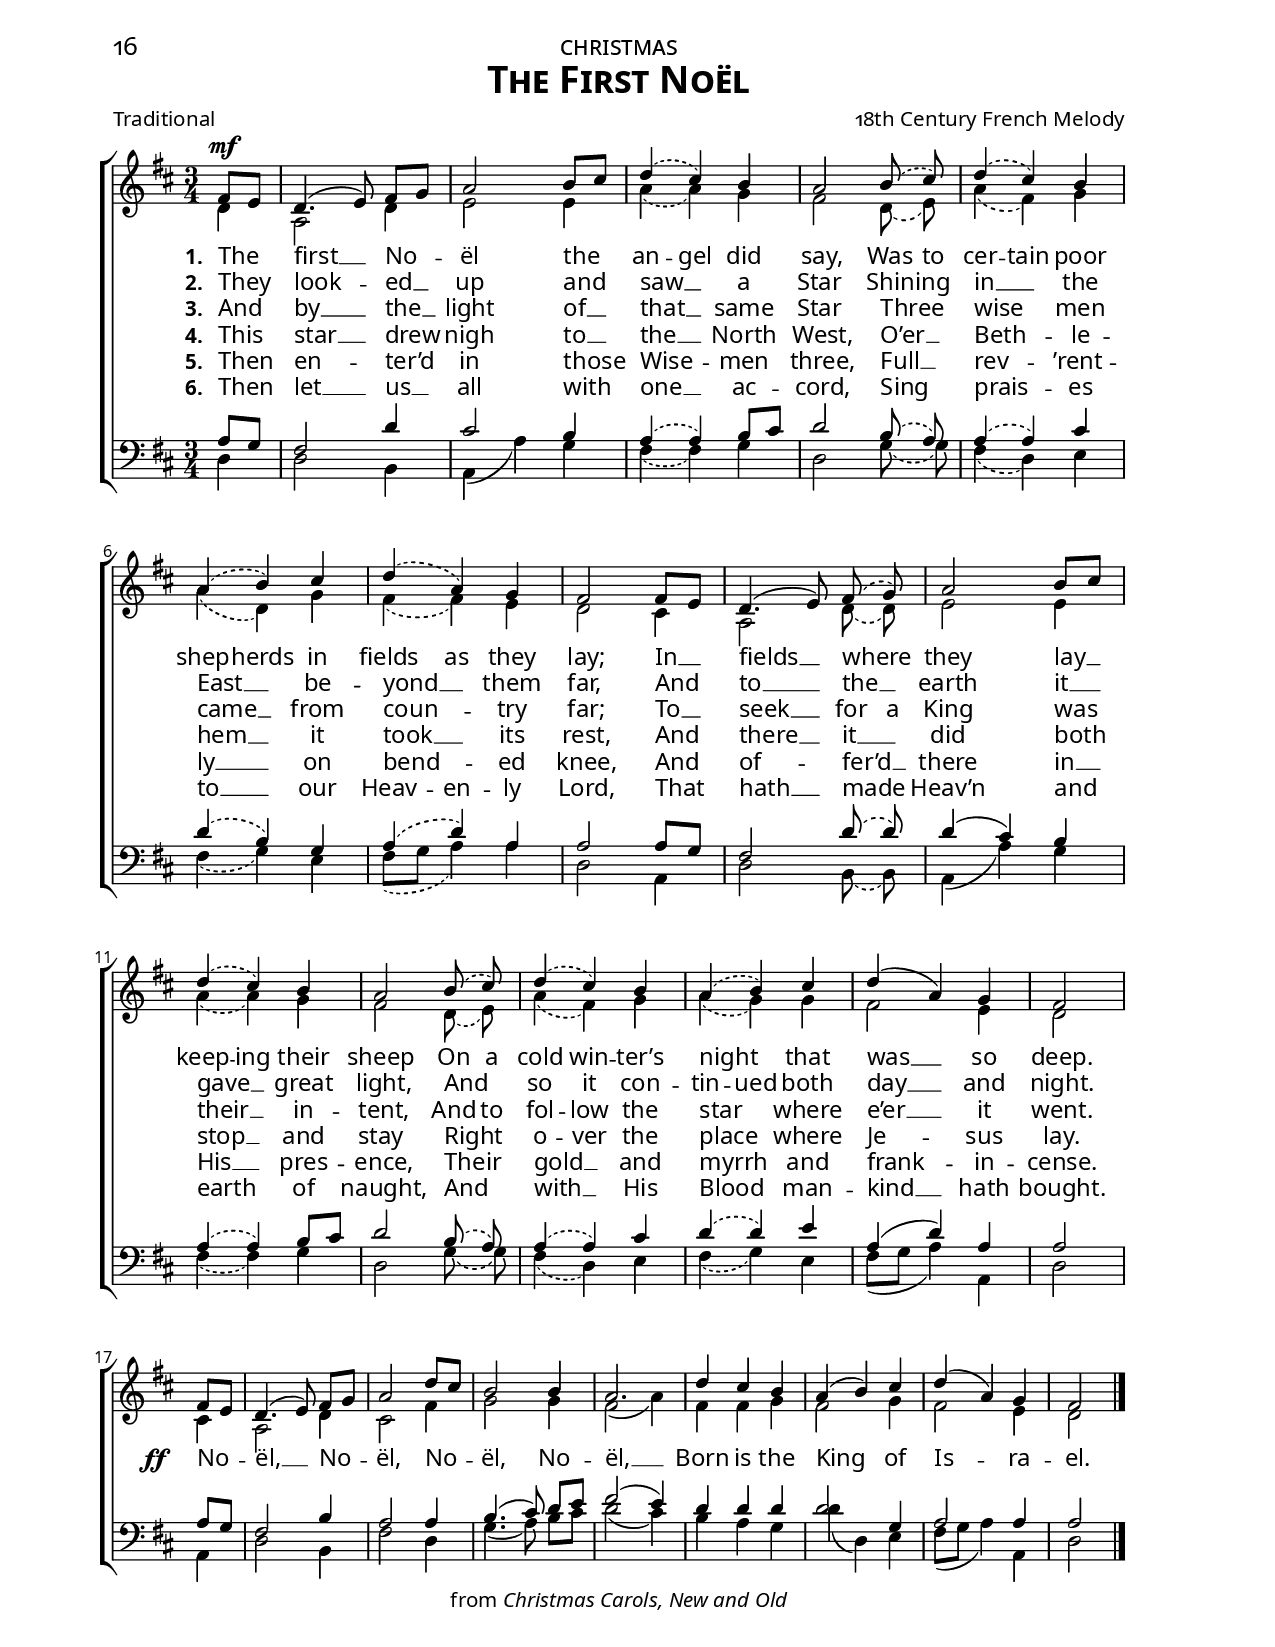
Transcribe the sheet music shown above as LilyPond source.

\version "2.24.0"
\include "util.ly"
\header {
  title = \markup{\override #'(font-name . "Garamond Premier Pro Semibold"){ \abs-fontsize #18 \smallCapsOldStyle"The First Noël"}}
  poet = \markup\oldStyleNum"Traditional"
  composer = \markup\oldStyleNum"18th Century French Melody"
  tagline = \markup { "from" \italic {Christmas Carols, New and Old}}
}
\paper {
  paper-height = 11\in
  paper-width = 8.5\in
  indent = 0\in
  %system-system-spacing = #'((basic-distance . 10) (padding . 0))
  system-system-spacing =
    #'((basic-distance . 0)
       (minimum-distance . 0)
       (padding . -5)
       (stretchability . 100))
  ragged-last-bottom = ##f
  ragged-bottom = ##f
  two-sided = ##t
  inner-margin = 1\in
  outer-margin = 0.75\in
  top-margin = 0.26\in
  bottom-margin = 0.25\in
  first-page-number = #016
  print-first-page-number = ##t
  headerLine = \markup{\override #'(font-name . "Garamond Premier Pro") \smallCapsOldStyle"christmas"}
  oddHeaderMarkup = \markup\fill-line{
     \override #'(font-name . "Garamond Premier Pro")\abs-fontsize #12.5
     \combine 
        \fill-line{"" \if \should-print-page-number
        \oldStylePageNum""
        }
        \fill-line{\headerLine}
  }
  evenHeaderMarkup = \markup {
     \override #'(font-name . "Garamond Premier Pro")\abs-fontsize #12.5
     \combine
        \if \should-print-page-number
        \oldStylePageNum""
        \fill-line{\headerLine}
  }
}
#(set-global-staff-size 18) \paper{ #(define fonts (make-pango-font-tree "Garamond Premier Pro" "Garamond Premier Pro" "Garamond Premier Pro" (/ 18 20))) }
global = {
  \key d \major
  \time 3/4
  \autoBeamOff
  \override DynamicLineSpanner.staff-padding = #0.0
  \override DynamicLineSpanner.Y-extent = #'(-0.5 . 0.5)
}

sopMusic = \relative c' {
  \partial 4 fis8[^\mf e] |
  d4.( e8) fis[ g] |
  a2 b8[ cis] |
  \slurDashed d4( cis) b |
  a2 b8\noBeam( cis) |
  d4( cis) b |
  
  a( b) cis |
  d( a) g |
  fis2 \slurSolid fis8[ e] |
  d4.( e8) \slurDashed fis8\noBeam( g) |
  \slurSolid a2 b8[ cis] |
  
  \slurDashed d4( cis) b |
  a2 b8\noBeam( cis) |
  d4( cis) b |
  a( b) cis |
  \slurSolid d( a) g |
  \partial 2 fis2 | \break
  
  \partial 4 fis8[ e] |
  d4.( e8) fis[ g] |
  a2 d8[ cis] |
  b2 b4 |
  a2. |
  d4 cis b |
  a( b) cis |
  d( a) g |
  \partial 2 fis2 \bar "|."
}
sopWords = \lyricmode {
  
}

altoMusic = \relative c' {
  d4 |
  a2 d4 |
  e2 e4 |
  \slurDashed a4( a) g |
  fis2 d8\noBeam( e) |
  a4( fis) g |
  
  a( d,) g |
  fis( fis) e |
  d2 cis4 |
  a2 d8\noBeam( d) |
  e2 e4 |
  
  a4( a) g |
  fis2 d8\noBeam( e) |
  a4( fis) g |
  a( g) g |
  fis2 e4 |
  d2 |
  
  cis4 |
  a2 d4 |
  cis2 fis4 |
  g2 g4 |
  \slurSolid fis2( a4) |
  fis4 fis g |
  fis2 g4 |
  fis2 e4 |
  d2 \bar "|."
}
altoWords = {
  \dropLyricsVI
  \lyricmode {
    \set stanza = #"1. "
    The first __ No -- ël the
    \set ignoreMelismata = ##t
    an -- gel did say,
    Was to cer -- tain poor shep -- herds in fields as they lay;
    \unset ignoreMelismata
    
    In __ fields __ where they lay __
    \set ignoreMelismata = ##t
    
    keep -- ing their sheep
    On a cold win -- ter’s night _ that was __ _ so deep.
    \unset ignoreMelismata
  }
  \set stanza = \markup\dynamic"ff   "
  \lyricmode {
    \dropLyricsIV
    No -- ël, __ No -- ël, No -- ël,
    \set associatedVoice = "altos"
    No -- ël, __
    \unset associatedVoice
    Born is the King of Is -- ra -- el.
  }
}
altoWordsII = \lyricmode {
  \dropLyricsVI
  \set stanza = #"2. "
  They look -- ed __ up and
  \set ignoreMelismata = ##t
  saw __ _ a Star
  Shin -- ing in __ _ the East __ _ be -- yond __ _ them far,
  \unset ignoreMelismata
  
  And to __ the __ earth it __
  \set ignoreMelismata = ##t
  
  gave __ _ great light,
  And _ so it con -- tin -- ued both day __ _ and night.
}
altoWordsIII = \lyricmode {
  \dropLyricsVI
  \set stanza = #"3. "
  And by
__
  the __ light of __ that __ same Star
  Three wise men came __ from coun -- try far;
  To __ seek __
\set ignoreMelismata = ##t
  for a King
\unset ignoreMelismata
  was their
__
  in -- tent,
\set ignoreMelismata = ##t
  And to fol -- low the star _ where e’er __ _ it went.
}
altoWordsIV = \lyricmode {
  \dropLyricsVI
  \set stanza = #"4. "
  This star __ drew nigh to __ 
  \set ignoreMelismata = ##t
  the __ _ North West,
  O’er
__
  _ Beth -- _ le -- hem __ _ it took __ _ its rest,
  \unset ignoreMelismata
  
  And there __ it __ did both
  \set ignoreMelismata = ##t
  
  stop __ _ and stay
  Right _ o -- ver the place _ where Je -- _ sus lay.
}
altoWordsV = \lyricmode {
  \dropLyricsVI
  \set stanza = #"5. "
  Then en -- ter’d in those
  \set ignoreMelismata = ##t
  Wise -- _ men three,
  Full __ _ rev -- _ ’rent -- ly __ _ on bend -- _ ed knee,
  \unset ignoreMelismata
  
  And of -- fer’d
__
  there in __
  \set ignoreMelismata = ##t
  
  His __ _ pres -- ence,
  Their _ gold __ _ and myrrh _ and frank -- _ in -- cense.
}
altoWordsVI = \lyricmode {
  \dropLyricsVI
  \set stanza = #"6. "
  Then let __ us __ all with one __ ac -- cord,
  Sing prais -- es to __ our
\set ignoreMelismata = ##t
  Heav -- en -- ly Lord,
\unset ignoreMelismata
  That hath __ made Heav’n and earth of naught,
  And with __ His Blood man -- kind __ hath bought.
}

tenorMusic = \relative c' {
  a8[ g] |
  fis2 d'4 |
  cis2 b4 |
  \slurDashed a4( a) \slurSolid b8[ cis] |
  d2 \slurDashed b8\noBeam( a) |
  a4( a) cis |
  
  d( b) g |
  a( d) a |
  a2 \slurSolid a8[ g] |
  fis2 \slurDashed d'8\noBeam( d) |
  \slurSolid d4( cis) b |
  
  \slurDashed a( a) \slurSolid b8[ cis] |
  d2 \slurDashed b8\noBeam( a) |
  a4( a) cis |
  d4( d) e |
  \slurSolid a,( d) a |
  a2 |
  
  a8[ g] |
  fis2 b4 |
  a2 a4 |
  b4.( cis8) d[ e] |
  fis2( e4) |
  d d d |
  d2 g,4 |
  a2 a4 |
  a2 \bar "|."
}
tenorWords = \lyricmode {

}

bassMusic = \relative c {
  d4 |
  d2 b4 |
  a( a') g |
  \slurDashed fis( fis) g |
  d2 g8\noBeam( g) |
  fis4( d) e |
  
  fis( g) e |
  fis8[( g] a4) a |
  d,2 a4 |
  d2 b8\noBeam( b) |
  \slurSolid a4( a') g |
  
  \slurDashed fis( fis) g |
  d2 g8\noBeam( g) |
  fis4( d) e |
  fis( g) e |
  \slurSolid fis8[( g] a4) a, |
  d2 |
  
  a4 |
  d2 b4 |
  fis'2 d4 |
  g4.( a8) b[ cis] |
  d2( cis4) |
  b a g |
  d'( d,) e |
  fis8[( g] a4) a, |
  d2 \bar "|."
}
bassWords = \lyricmode {

}

\score {
  <<
   \new ChoirStaff <<
%    \new Lyrics = sopranos \with { \override VerticalAxisGroup.nonstaff-relatedstaff-spacing = #'((basic-distance . 1)) }
    \new Staff = women <<
      \new Voice = "sopranos" { \voiceOne << \global \sopMusic >> }
      \new Voice = "altos" { \voiceTwo << \global \altoMusic >> }
    >>
    \new Lyrics \with { alignAboveContext = #"women" \override VerticalAxisGroup.nonstaff-relatedstaff-spacing = #'((basic-distance . 1))} \lyricsto "sopranos" \sopWords
     \new Lyrics = "altosVI"  \with { alignBelowContext = #"women" \override VerticalAxisGroup.nonstaff-relatedstaff-spacing = #'((basic-distance . 1))} \lyricsto "sopranos" \altoWordsVI
    \new Lyrics = "altosV"  \with { alignBelowContext = #"women" \override VerticalAxisGroup.nonstaff-relatedstaff-spacing = #'((basic-distance . 1))} \lyricsto "sopranos" \altoWordsV
    \new Lyrics = "altosIV"  \with { alignBelowContext = #"women" \override VerticalAxisGroup.nonstaff-relatedstaff-spacing = #'((basic-distance . 1))} \lyricsto "sopranos" \altoWordsIV
    \new Lyrics = "altosIII"  \with { alignBelowContext = #"women" \override VerticalAxisGroup.nonstaff-relatedstaff-spacing = #'((basic-distance . 1))} \lyricsto "sopranos" \altoWordsIII
    \new Lyrics = "altosII"  \with { alignBelowContext = #"women" \override VerticalAxisGroup.nonstaff-relatedstaff-spacing = #'((basic-distance . 1))} \lyricsto "sopranos" \altoWordsII
    \new Lyrics = "altos"  \with { alignBelowContext = #"women" \override VerticalAxisGroup.nonstaff-relatedstaff-spacing = #'((basic-distance . 1))} \lyricsto "sopranos" \altoWords
   \new Staff = men <<
      \clef bass
      \new Voice = "tenors" { \voiceOne << \global \tenorMusic >> }
      \new Voice = "basses" { \voiceTwo << \global \bassMusic >> }
    >>
    \new Lyrics \with { alignAboveContext = #"men" \override VerticalAxisGroup.nonstaff-relatedstaff-spacing = #'((basic-distance . 1)) } \lyricsto "tenors" \tenorWords
    \new Lyrics \with { alignBelowContext = #"men" \override VerticalAxisGroup.nonstaff-relatedstaff-spacing = #'((basic-distance . 1)) } \lyricsto "basses" \bassWords
  >>
%    \new PianoStaff << \new Staff { \new Voice { \pianoRH } } \new Staff { \clef "bass" \pianoLH } >>
  >>
  \layout {
  \context {
    \Lyrics
    \override LyricText.font-size = #1.3
  }
    \context {
      \Score
      %\override SpacingSpanner.base-shortest-duration = #(ly:make-moment 1/8)
      %\override SpacingSpanner.common-shortest-duration = #(ly:make-moment 1/4)
    }
    \context {
      % Remove all empty staves
      % \Staff \RemoveEmptyStaves \override VerticalAxisGroup.remove-first = ##t
    }
    \context {
      \Lyrics
      \override LyricText.X-offset = #center-on-word
    }
  }
}

